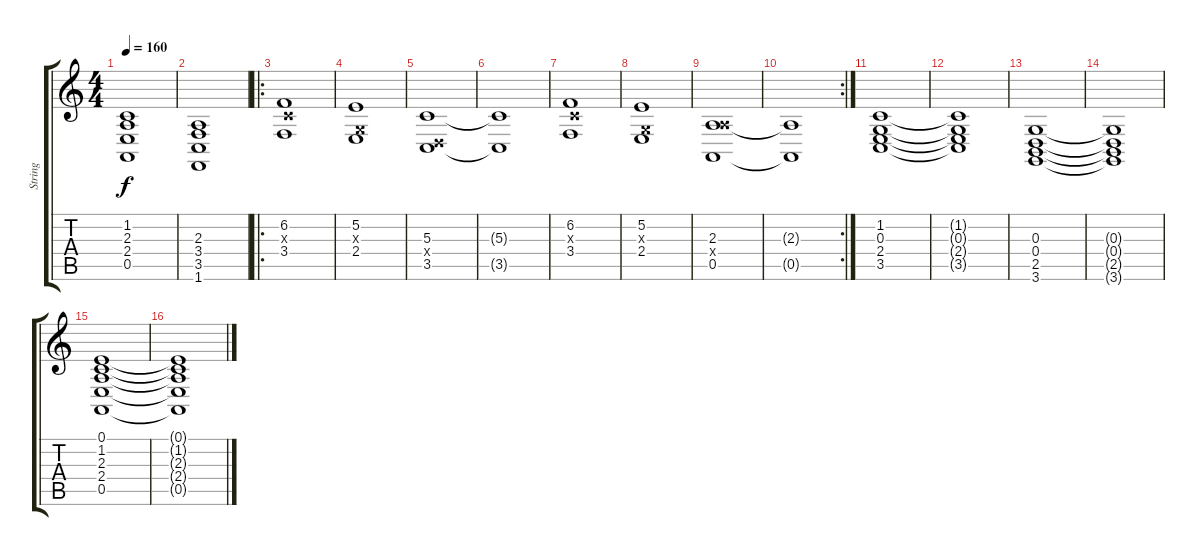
\track ("String" "String") {instrument stringensemble1}
\staff {score tabs}
\tuning (E4 B3 G3 D3 A2 E2) {hide}
\ts (4 4)
\tempo 160
\clef g2
\ks c
(1.2 2.3 2.4 0.5).1{dy f} |
(2.3 3.4 3.5 1.6).1 |
\ro
(6.2 5.3{x} 3.4).1 |
(5.2 0.3{x} 2.4).1 |
(5.3 0.4{x} 3.5).1 |
(5.3{t} 3.5{t}).1 |
(6.2 5.3{x} 3.4).1 |
(5.2 0.3{x} 2.4).1 |
(2.3 7.4{x} 0.5).1 |
\rc 2
(2.3{t} 0.5{t}).1 |
(1.2 0.3 2.4 3.5).1{volume 9} |
(1.2{t} 0.3{t} 2.4{t} 3.5{t}).1 |
(0.3 0.4 2.5 3.6).1 |
(0.3{t} 0.4{t} 2.5{t} 3.6{t}).1 |
(0.1 1.2 2.3 2.4 0.5).1 |
(0.1{t} 1.2{t} 2.3{t} 2.4{t} 0.5{t}).1
